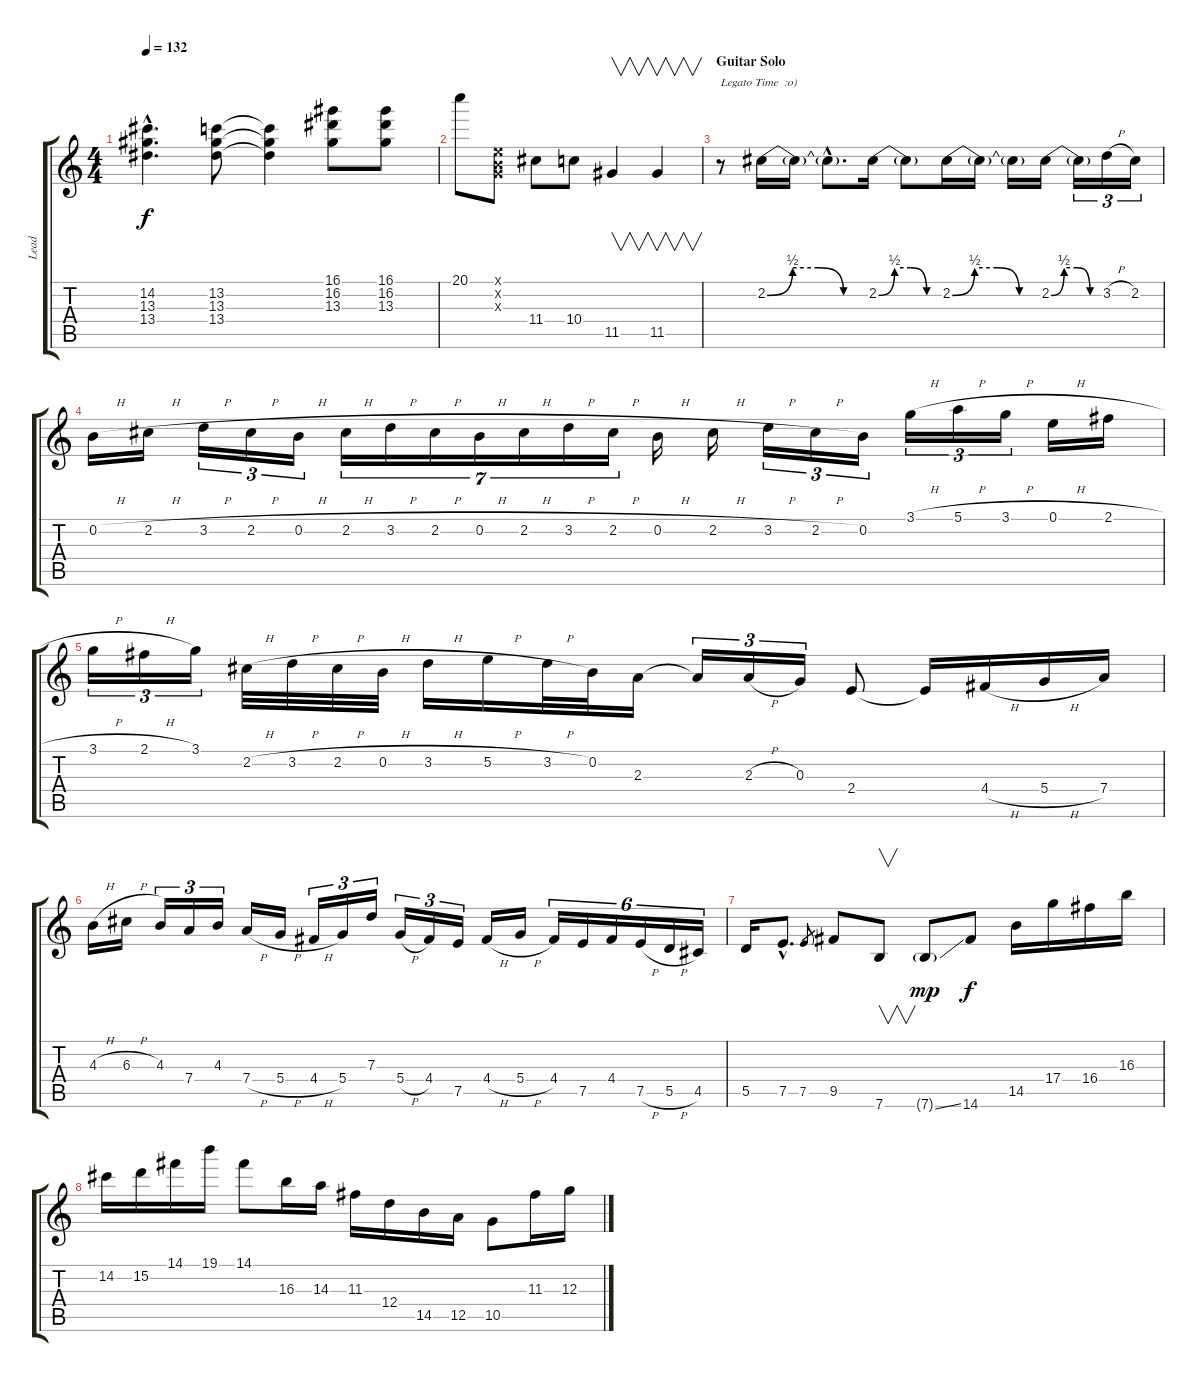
\track ("Lead" "Lead") {instrument distortionguitar}
\staff {score tabs}
\tuning (E4 B3 G3 D3 A2 E2) {hide}
\ts (4 4)
\tempo 132
\clef g2
\ks c
(14.2{hac} 13.3{hac} 13.4{hac}).4{d dy f} (13.2 13.3 13.4).8 (13.2{t} 13.3{t} 13.4{t}).4 (16.1 16.2 13.3).8 (16.1 16.2 13.3).8 |
20.1.8 (0.1{x} 0.2{x} 0.3{x}).8 11.4.8 10.4.8 11.5.4{v} 11.5.4{v} |
\section ("" "Guitar Solo")
r.8{txt "Legato Time  :o)"} 2.2{be (custom 0 0 15 2 30 2 45 0 60 0)}.16 2.2{t}.16 2.2{hac t}.8{d} 2.2{be (custom 0 0 15 2 30 2 45 0 60 0)}.16 2.2{t}.8 2.2{be (custom 0 0 15 2 30 2 45 0 60 0)}.16 2.2{t}.16 2.2{t}.16 2.2{be (custom 0 0 15 2 30 2 45 0 60 0)}.16 2.2{t}.16{tu (3 2)} 3.2{h}.16{tu (3 2)} 2.2.16{tu (3 2)} |
0.2{h}.16 2.2{h}.16 3.2{h}.16{tu (3 2)} 2.2{h}.16{tu (3 2)} 0.2{h}.16{tu (3 2)} 2.2{h}.16{tu (7 4)} 3.2{h}.16{tu (7 4)} 2.2{h}.16{tu (7 4)} 0.2{h}.16{tu (7 4)} 2.2{h}.16{tu (7 4)} 3.2{h}.16{tu (7 4)} 2.2{h}.16{tu (7 4)} 0.2{h}.16 2.2{h}.16 3.2{h}.16{tu (3 2)} 2.2{h}.16{tu (3 2)} 0.2.16{tu (3 2)} 3.1{h}.16{tu (3 2)} 5.1{h}.16{tu (3 2)} 3.1{h}.16{tu (3 2)} 0.1{h}.16 2.1{h}.16 |
3.1{h}.16{tu (3 2)} 2.1{h}.16{tu (3 2)} 3.1.16{tu (3 2)} 2.2{h}.32 3.2{h}.32 2.2{h}.32 0.2{h}.32 3.2{h}.16 5.2{h}.16 3.2{h}.32 0.2.32 2.3.16 2.3{t}.16{tu (3 2)} 2.3{h}.16{tu (3 2)} 0.3.16{tu (3 2)} 2.4.8 2.4{t}.16 4.4{h}.16 5.4{h}.16 7.4.16 |
4.3{h}.16 6.3{h}.16 4.3.16{tu (3 2)} 7.4.16{tu (3 2)} 4.3.16{tu (3 2)} 7.4{h}.16 5.4{h}.16 4.4{h}.16{tu (3 2)} 5.4.16{tu (3 2)} 7.3.16{tu (3 2)} 5.4{h}.16{tu (3 2)} 4.4.16{tu (3 2)} 7.5.16{tu (3 2)} 4.4{h}.16 5.4{h}.16 4.4.16{tu (6 4)} 7.5.16{tu (6 4)} 4.4.16{tu (6 4)} 7.5{h}.16{tu (6 4)} 5.5{h}.16{tu (6 4)} 4.5.16{tu (6 4)} |
5.5.16 7.5{hac}.8{d} 7.5.8{gr} 9.5.8 7.6.8{v} 7.6{ss g}.8{dy mp} 14.6.8{dy f} 14.5.16 17.4.16 16.4.16 16.3.16 |
14.2.16 15.2.16 14.1.16 19.1.16 14.1.8 16.3.16 14.3.16 11.3.16 12.4.16 14.5.16 12.5.16 10.5.8 11.3.16 12.3.16
